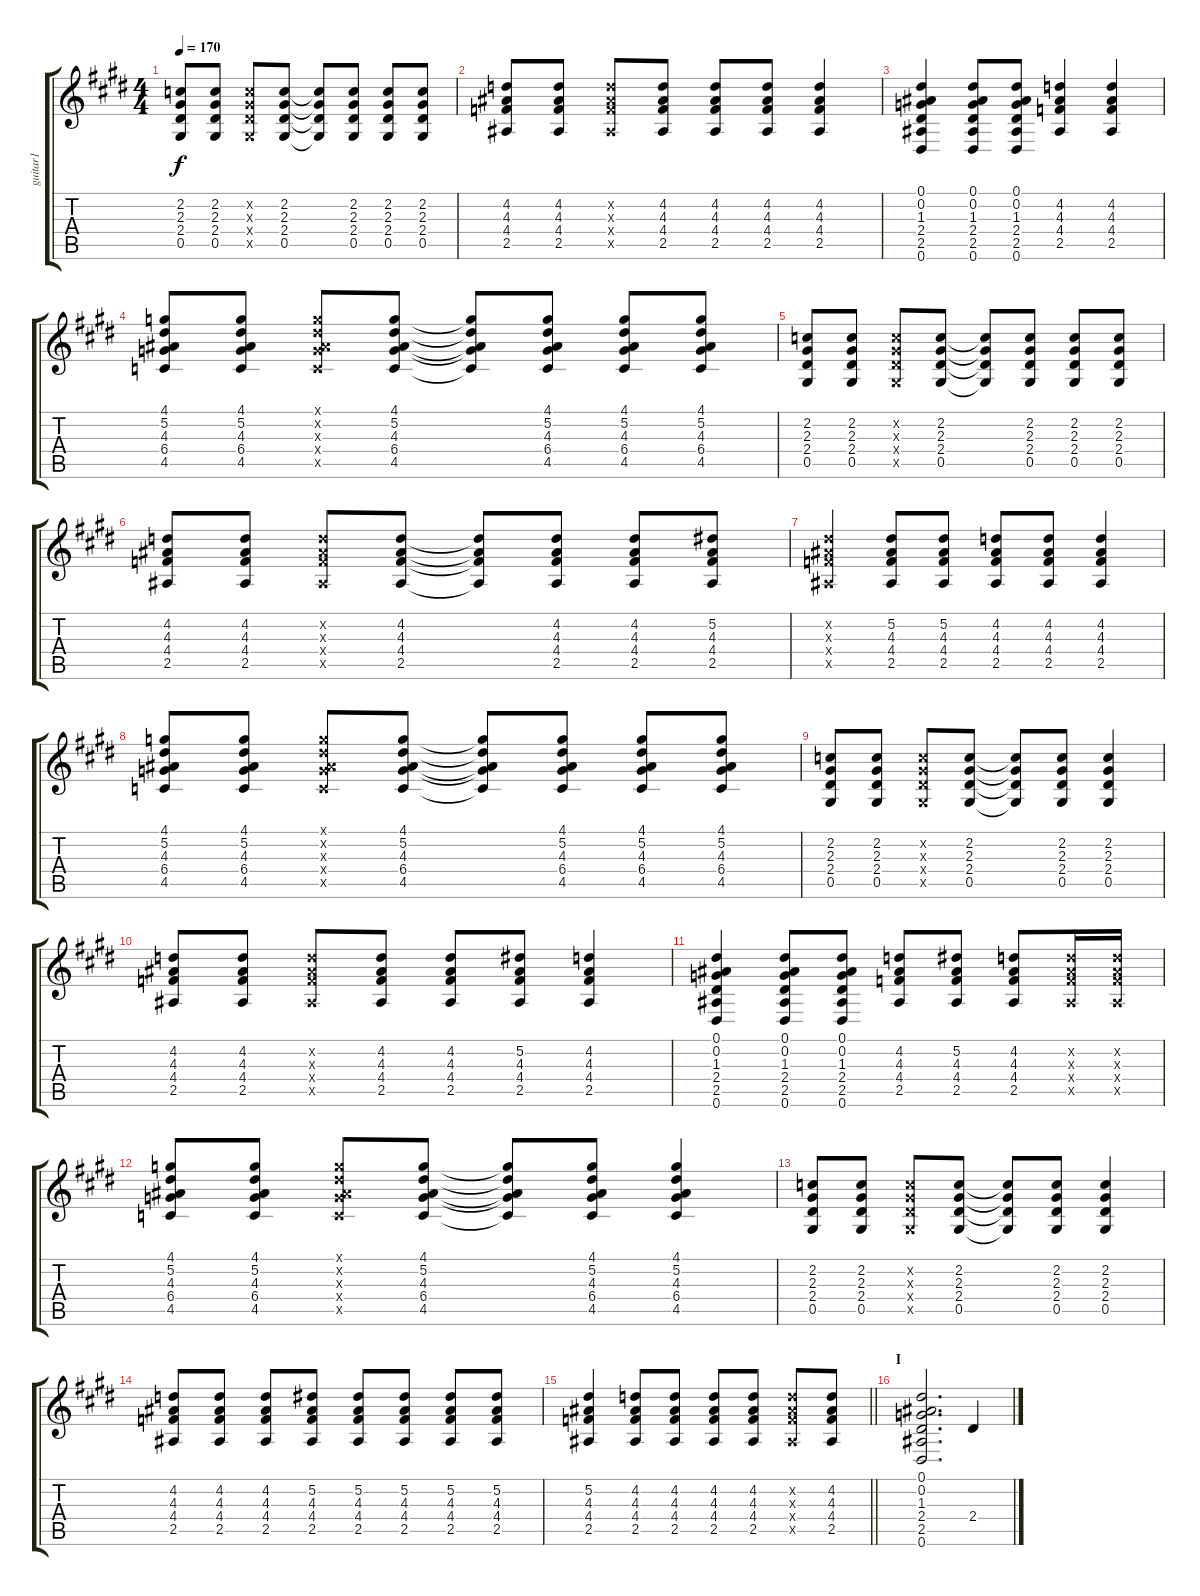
\track ("guitar1" "guitar1") {instrument distortionguitar}
\staff {score tabs}
\tuning (Eb4 Bb3 Gb3 Db3 Ab2 Eb2) {hide}
\ts (4 4)
\tempo 170
\clef g2
\ks e
(2.2 2.3 2.4 0.5).8{dy f} (2.2 2.3 2.4 0.5).8 (2.2{x} 2.3{x} 2.4{x} 0.5{x}).8 (2.2 2.3 2.4 0.5).8 (2.2{t} 2.3{t} 2.4{t} 0.5{t}).8 (2.2 2.3 2.4 0.5).8 (2.2 2.3 2.4 0.5).8 (2.2 2.3 2.4 0.5).8 |
(4.2 4.3 4.4 2.5).8 (4.2 4.3 4.4 2.5).8 (4.2{x} 4.3{x} 4.4{x} 2.5{x}).8 (4.2 4.3 4.4 2.5).8 (4.2 4.3 4.4 2.5).8 (4.2 4.3 4.4 2.5).8 (4.2 4.3 4.4 2.5).4 |
(0.1 0.2 1.3 2.4 2.5 0.6).4 (0.1 0.2 1.3 2.4 2.5 0.6).8 (0.1 0.2 1.3 2.4 2.5 0.6).8 (4.2 4.3 4.4 2.5).4 (4.2 4.3 4.4 2.5).4 |
(4.1 5.2 4.3 6.4 4.5).8 (4.1 5.2 4.3 6.4 4.5).8 (4.1{x} 5.2{x} 4.3{x} 6.4{x} 4.5{x}).8 (4.1 5.2 4.3 6.4 4.5).8 (4.1{t} 5.2{t} 4.3{t} 6.4{t} 4.5{t}).8 (4.1 5.2 4.3 6.4 4.5).8 (4.1 5.2 4.3 6.4 4.5).8 (4.1 5.2 4.3 6.4 4.5).8 |
(2.2 2.3 2.4 0.5).8 (2.2 2.3 2.4 0.5).8 (2.2{x} 2.3{x} 2.4{x} 0.5{x}).8 (2.2 2.3 2.4 0.5).8 (2.2{t} 2.3{t} 2.4{t} 0.5{t}).8 (2.2 2.3 2.4 0.5).8 (2.2 2.3 2.4 0.5).8 (2.2 2.3 2.4 0.5).8 |
(4.2 4.3 4.4 2.5).8 (4.2 4.3 4.4 2.5).8 (4.2{x} 4.3{x} 4.4{x} 2.5{x}).8 (4.2 4.3 4.4 2.5).8 (4.2{t} 4.3{t} 4.4{t} 2.5{t}).8 (4.2 4.3 4.4 2.5).8 (4.2 4.3 4.4 2.5).8 (5.2 4.3 4.4 2.5).8 |
(5.2{x} 4.3{x} 4.4{x} 2.5{x}).4 (5.2 4.3 4.4 2.5).8 (5.2 4.3 4.4 2.5).8 (4.2 4.3 4.4 2.5).8 (4.2 4.3 4.4 2.5).8 (4.2 4.3 4.4 2.5).4 |
(4.1 5.2 4.3 6.4 4.5).8 (4.1 5.2 4.3 6.4 4.5).8 (4.1{x} 5.2{x} 4.3{x} 6.4{x} 4.5{x}).8 (4.1 5.2 4.3 6.4 4.5).8 (4.1{t} 5.2{t} 4.3{t} 6.4{t} 4.5{t}).8 (4.1 5.2 4.3 6.4 4.5).8 (4.1 5.2 4.3 6.4 4.5).8 (4.1 5.2 4.3 6.4 4.5).8 |
(2.2 2.3 2.4 0.5).8 (2.2 2.3 2.4 0.5).8 (2.2{x} 2.3{x} 2.4{x} 0.5{x}).8 (2.2 2.3 2.4 0.5).8 (2.2{t} 2.3{t} 2.4{t} 0.5{t}).8 (2.2 2.3 2.4 0.5).8 (2.2 2.3 2.4 0.5).4 |
(4.2 4.3 4.4 2.5).8 (4.2 4.3 4.4 2.5).8 (4.2{x} 4.3{x} 4.4{x} 2.5{x}).8 (4.2 4.3 4.4 2.5).8 (4.2 4.3 4.4 2.5).8 (5.2 4.3 4.4 2.5).8 (4.2 4.3 4.4 2.5).4 |
(0.1 0.2 1.3 2.4 2.5 0.6).4 (0.1 0.2 1.3 2.4 2.5 0.6).8 (0.1 0.2 1.3 2.4 2.5 0.6).8 (4.2 4.3 4.4 2.5).8 (5.2 4.3 4.4 2.5).8 (4.2 4.3 4.4 2.5).8 (4.2{x} 4.3{x} 4.4{x} 2.5{x}).16 (4.2{x} 4.3{x} 4.4{x} 2.5{x}).16 |
(4.1 5.2 4.3 6.4 4.5).8 (4.1 5.2 4.3 6.4 4.5).8 (4.1{x} 5.2{x} 4.3{x} 6.4{x} 4.5{x}).8 (4.1 5.2 4.3 6.4 4.5).8 (4.1{t} 5.2{t} 4.3{t} 6.4{t} 4.5{t}).8 (4.1 5.2 4.3 6.4 4.5).8 (4.1 5.2 4.3 6.4 4.5).4 |
(2.2 2.3 2.4 0.5).8 (2.2 2.3 2.4 0.5).8 (2.2{x} 2.3{x} 2.4{x} 0.5{x}).8 (2.2 2.3 2.4 0.5).8 (2.2{t} 2.3{t} 2.4{t} 0.5{t}).8 (2.2 2.3 2.4 0.5).8 (2.2 2.3 2.4 0.5).4 |
(4.2 4.3 4.4 2.5).8 (4.2 4.3 4.4 2.5).8 (4.2 4.3 4.4 2.5).8 (5.2 4.3 4.4 2.5).8 (5.2 4.3 4.4 2.5).8 (5.2 4.3 4.4 2.5).8 (5.2 4.3 4.4 2.5).8 (5.2 4.3 4.4 2.5).8 |
\barLineRight lightlight
(5.2 4.3 4.4 2.5).4 (4.2 4.3 4.4 2.5).8 (4.2 4.3 4.4 2.5).8 (4.2 4.3 4.4 2.5).8 (4.2 4.3 4.4 2.5).8 (4.2{x} 4.3{x} 4.4{x} 2.5{x}).8 (4.2 4.3 4.4 2.5).8 |
\section ("" "I")
(0.1 0.2 1.3 2.4 2.5 0.6).2{d} 2.4.4
